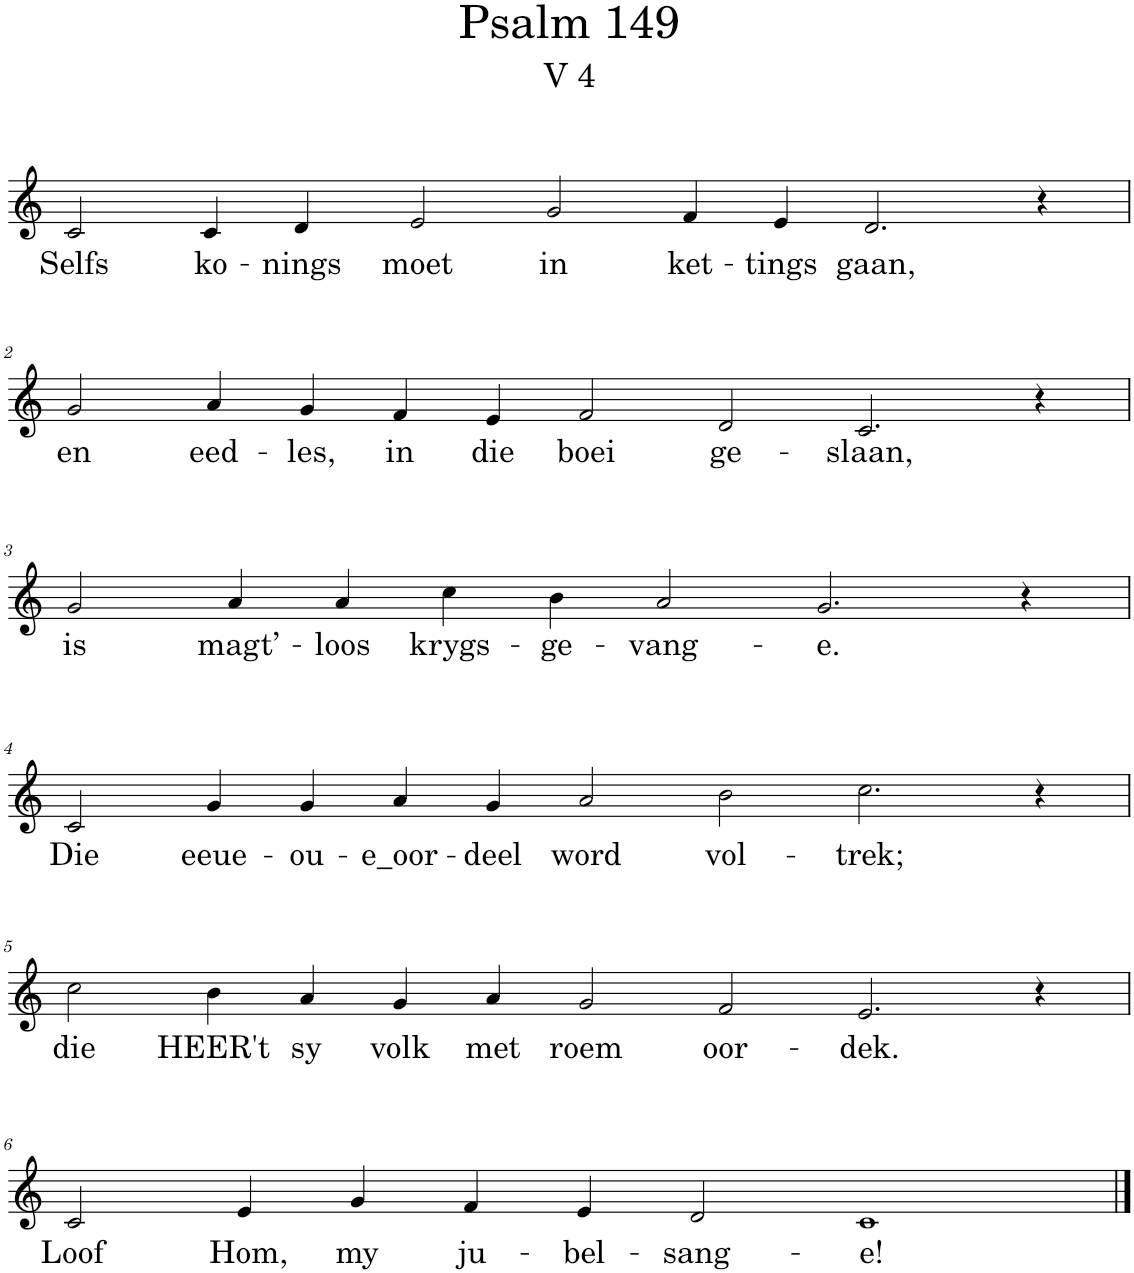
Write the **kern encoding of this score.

**kern	**text
*part1	*part1
*staff1	*staff1
*I"Pipe Organ	*
*I'Org.	*
*clefG2	*
*k[]	*
*M14/4	*
=1	=1
!	!LO:LY:b
2c/	Selfs
!	!LO:LY:b
4c/	ko-
!	!LO:LY:b
4d/	-nings
!	!LO:LY:b
2e/	moet
!	!LO:LY:b
2g/	in
!	!LO:LY:b
4f/	ket-
!	!LO:LY:b
4e/	-tings
!	!LO:LY:b
2.d/	gaan,
4r	.
!!LO:LB:g=z
=2	=2
!	!LO:LY:b
2g/	en
!	!LO:LY:b
4a/	eed-
!	!LO:LY:b
4g/	-les,
!	!LO:LY:b
4f/	in
!	!LO:LY:b
4e/	die
!	!LO:LY:b
2f/	boei
!	!LO:LY:b
2d/	ge-
!	!LO:LY:b
2.c/	-slaan,
4r	.
!!LO:LB:g=z
=3	=3
*M12/4	*
!	!LO:LY:b
2g/	is
!	!LO:LY:b
4a/	magt’-
!	!LO:LY:b
4a/	-loos
!	!LO:LY:b
4cc\	krygs-
!	!LO:LY:b
4b\	-ge-
!	!LO:LY:b
2a/	-vang-
!	!LO:LY:b
2.g/	-e.
4r	.
!!LO:LB:g=z
=4	=4
*M14/4	*
!	!LO:LY:b
2c/	Die
!	!LO:LY:b
4g/	eeue-
!	!LO:LY:b
4g/	-ou-
!	!LO:LY:b
4a/	-e_oor-
!	!LO:LY:b
4g/	-deel
!	!LO:LY:b
2a/	word
!	!LO:LY:b
2b\	vol-
!	!LO:LY:b
2.cc\	-trek;
4r	.
!!LO:LB:g=z
=5	=5
!	!LO:LY:b
2cc\	die
!	!LO:LY:b
4b\	HEER't
!	!LO:LY:b
4a/	sy
!	!LO:LY:b
4g/	volk
!	!LO:LY:b
4a/	met
!	!LO:LY:b
2g/	roem
!	!LO:LY:b
2f/	oor-
!	!LO:LY:b
2.e/	-dek.
4r	.
!!LO:LB:g=z
=6	=6
*M12/4	*
!	!LO:LY:b
2c/	Loof
!	!LO:LY:b
4e/	Hom,
!	!LO:LY:b
4g/	my
!	!LO:LY:b
4f/	ju-
!	!LO:LY:b
4e/	-bel-
!	!LO:LY:b
2d/	-sang-
!	!LO:LY:b
1c	-e!
==	==
*-	*-
